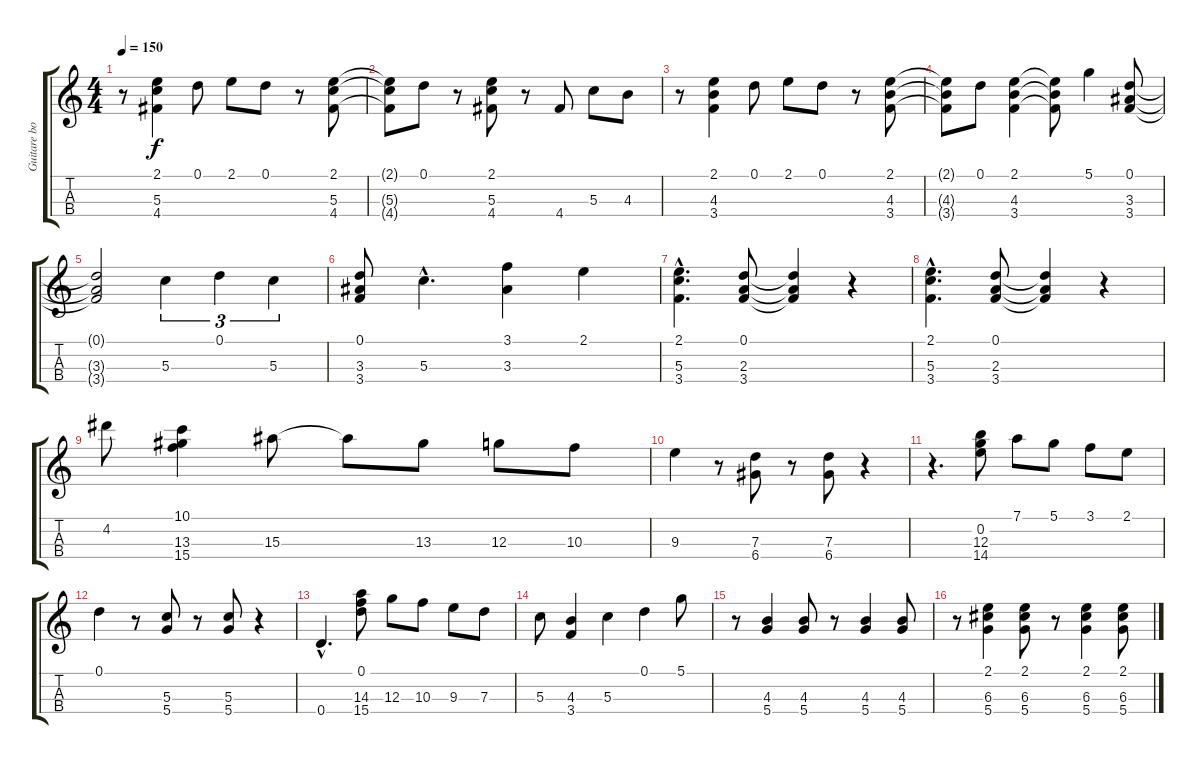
\track ("Guitare bossa" "Guitare bo") {instrument acousticguitarnylon}
\staff {score tabs}
\tuning (D4 B4 G3 D3) {hide}
\ts (4 4)
\tempo 150
\clef g2
\ks c
r.8{dy f} (2.1 5.3 4.4).4 0.1.8 2.1.8 0.1.8 r.8 (2.1 5.3 4.4).8 |
(2.1{t} 5.3{t} 4.4{t}).8 0.1.8 r.8 (2.1 5.3 4.4).8 r.8 4.4.8 5.3.8 4.3.8 |
r.8 (2.1 4.3 3.4).4 0.1.8 2.1.8 0.1.8 r.8 (2.1 4.3 3.4).8 |
(2.1{t} 4.3{t} 3.4{t}).8 0.1.8 (2.1 4.3 3.4).4 (2.1{t} 4.3{t} 3.4{t}).8 5.1.4 (0.1 3.3 3.4).8 |
(0.1{t} 3.3{t} 3.4{t}).2 5.3.4{tu (3 2)} 0.1.4{tu (3 2)} 5.3.4{tu (3 2)} |
(0.1 3.3 3.4).8 5.3{hac}.4{d} (3.1 3.3).4 2.1.4 |
(2.1{hac} 5.3{hac} 3.4{hac}).4{d} (0.1 2.3 3.4).8 (0.1{t} 2.3{t} 3.4{t}).4 r.4 |
(2.1{hac} 5.3{hac} 3.4{hac}).4{d} (0.1 2.3 3.4).8 (0.1{t} 2.3{t} 3.4{t}).4 r.4 |
4.2.8 (10.1 13.3 15.4).4 15.3.8 15.3{t}.8 13.3.8 12.3.8 10.3.8 |
9.3.4 r.8 (7.3 6.4).8 r.8 (7.3 6.4).8 r.4 |
r.4{d} (0.2 12.3 14.4).8 7.1.8 5.1.8 3.1.8 2.1.8 |
0.1.4 r.8 (5.3 5.4).8 r.8 (5.3 5.4).8 r.4 |
0.4{hac}.4{d} (0.1 14.3 15.4).8 12.3.8 10.3.8 9.3.8 7.3.8 |
5.3.8 (4.3 3.4).4 5.3.4 0.1.4 5.1.8 |
r.8 (4.3 5.4).4 (4.3 5.4).8 r.8 (4.3 5.4).4 (4.3 5.4).8 |
r.8 (2.1 6.3 5.4).4 (2.1 6.3 5.4).8 r.8 (2.1 6.3 5.4).4 (2.1 6.3 5.4).8
